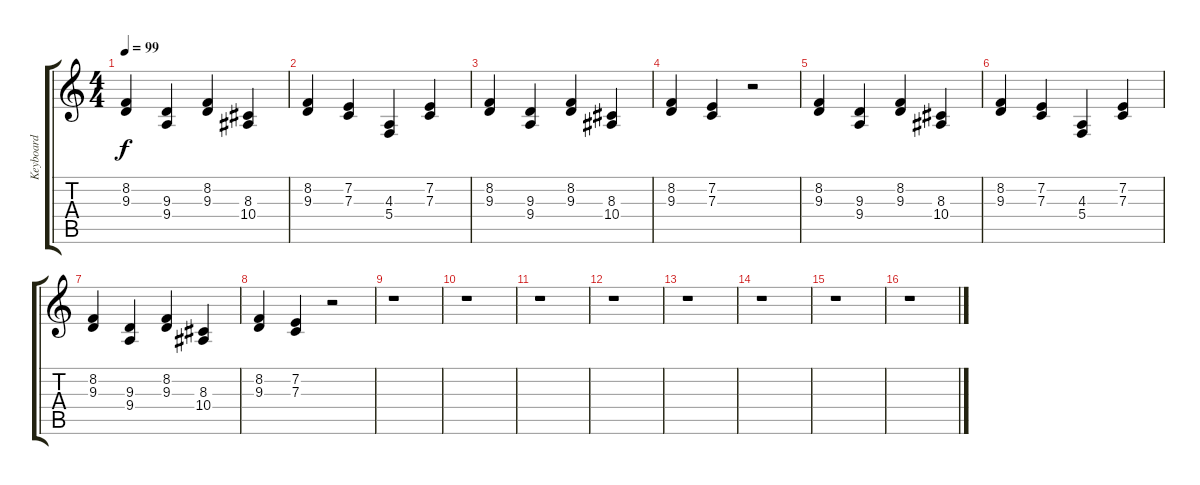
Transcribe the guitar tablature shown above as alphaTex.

\track ("Keyboard" "Keyboard") {instrument tremolostrings}
\staff {score tabs}
\tuning (D4 A3 F3 C3 G2 D2) {hide}
\ts (4 4)
\tempo 99
\clef g2
\ks c
(8.2 9.3).4{dy f} (9.3 9.4).4 (8.2 9.3).4 (8.3 10.4).4 |
(8.2 9.3).4 (7.2 7.3).4 (4.3 5.4).4 (7.2 7.3).4 |
(8.2 9.3).4 (9.3 9.4).4 (8.2 9.3).4 (8.3 10.4).4 |
(8.2 9.3).4 (7.2 7.3).4 r.2 |
(8.2 9.3).4 (9.3 9.4).4 (8.2 9.3).4 (8.3 10.4).4 |
(8.2 9.3).4 (7.2 7.3).4 (4.3 5.4).4 (7.2 7.3).4 |
(8.2 9.3).4 (9.3 9.4).4 (8.2 9.3).4 (8.3 10.4).4 |
(8.2 9.3).4 (7.2 7.3).4 r.2 |
r.1 |
r.1 |
r.1 |
r.1 |
r.1 |
r.1 |
r.1 |
r.1
